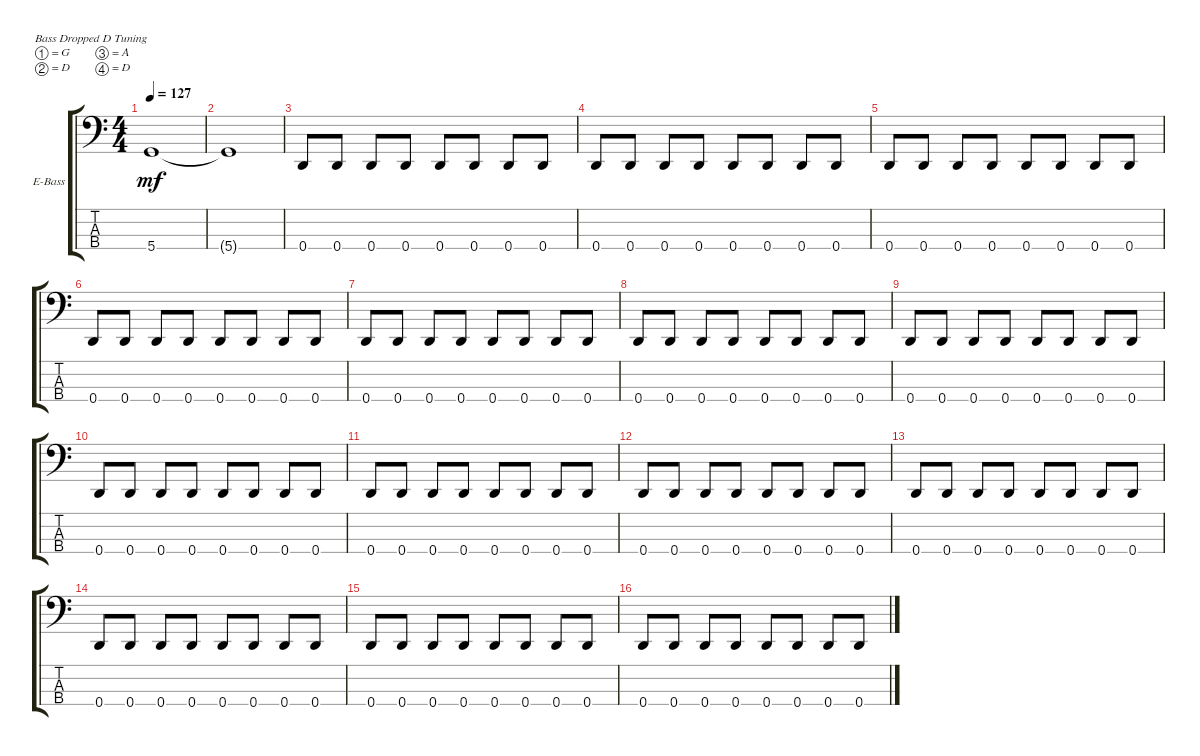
\defaultSystemsLayout 4
\bracketExtendMode groupsimilarinstruments
\firstSystemTrackNameOrientation horizontal
\otherSystemsTrackNameOrientation horizontal
\track ("Electric Bass" "E-Bass") {instrument electricbassfinger}
\staff {score tabs}
\tuning (G2 D2 A1 D1)
\ts (4 4)
\tempo 127
\clef f4
\scale
0.333333
\ks c
5.4{t}.1{dy mf} |
\scale
0.333333 5.4{t}.1 |
\scale
0.333333 0.4.8 0.4.8 0.4.8 0.4.8 0.4.8 0.4.8 0.4.8 0.4.8 |
\scale
0.333333 0.4.8 0.4.8 0.4.8 0.4.8 0.4.8 0.4.8 0.4.8 0.4.8 |
\scale
0.333333 0.4.8 0.4.8 0.4.8 0.4.8 0.4.8 0.4.8 0.4.8 0.4.8 |
\scale
0.333333 0.4.8 0.4.8 0.4.8 0.4.8 0.4.8 0.4.8 0.4.8 0.4.8 |
\scale
0.333333 0.4.8 0.4.8 0.4.8 0.4.8 0.4.8 0.4.8 0.4.8 0.4.8 |
\scale
0.333333 0.4.8 0.4.8 0.4.8 0.4.8 0.4.8 0.4.8 0.4.8 0.4.8 |
\scale
0.333333 0.4.8 0.4.8 0.4.8 0.4.8 0.4.8 0.4.8 0.4.8 0.4.8 |
\scale
0.333333 0.4.8 0.4.8 0.4.8 0.4.8 0.4.8 0.4.8 0.4.8 0.4.8 |
\scale
0.333333 0.4.8 0.4.8 0.4.8 0.4.8 0.4.8 0.4.8 0.4.8 0.4.8 |
\scale
0.333333 0.4.8 0.4.8 0.4.8 0.4.8 0.4.8 0.4.8 0.4.8 0.4.8 |
\scale
0.333333 0.4.8 0.4.8 0.4.8 0.4.8 0.4.8 0.4.8 0.4.8 0.4.8 |
\scale
0.333333 0.4.8 0.4.8 0.4.8 0.4.8 0.4.8 0.4.8 0.4.8 0.4.8 |
\scale
0.333333 0.4.8 0.4.8 0.4.8 0.4.8 0.4.8 0.4.8 0.4.8 0.4.8 |
\scale
0.333333 0.4.8 0.4.8 0.4.8 0.4.8 0.4.8 0.4.8 0.4.8 0.4.8
